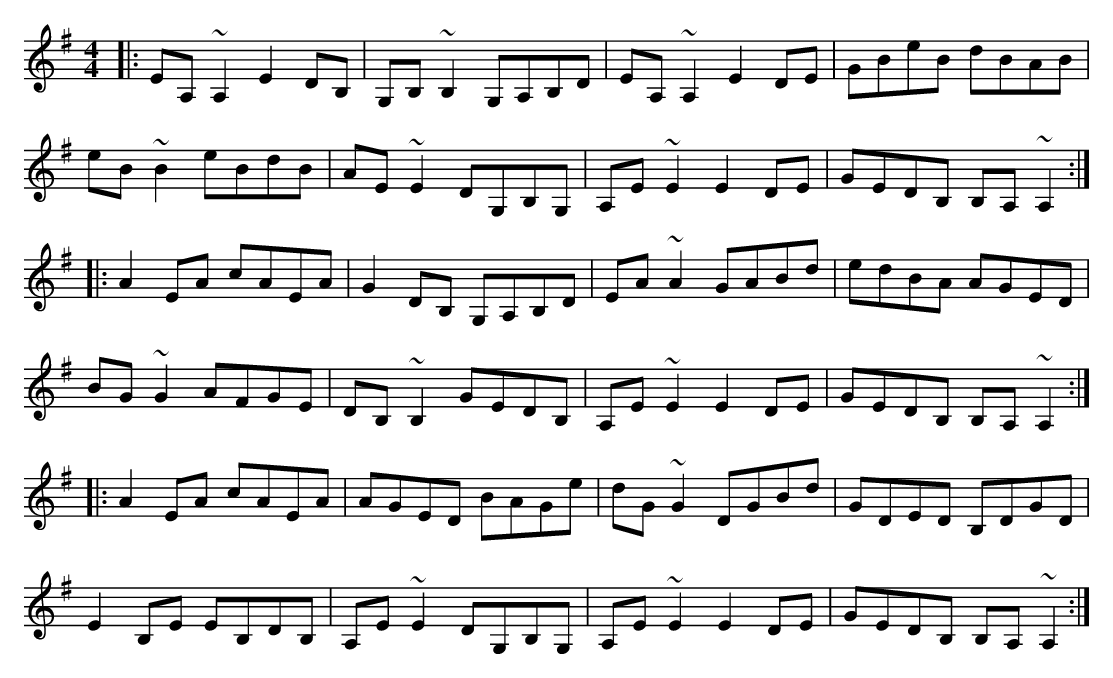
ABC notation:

X:1
M:4/4
K:Ador
|:EA,~A,2 E2DB,|G,B,~B,2 G,A,B,D|EA,~A,2 E2DE|GBeB dBAB|
eB~B2 eBdB|AE~E2 DG,B,G,|A,E~E2 E2DE|GEDB, B,A,~A,2:|
|:A2EA cAEA|G2DB, G,A,B,D|EA~A2 GABd|edBA AGED|
BG~G2 AFGE|DB,~B,2 GEDB,|A,E~E2 E2DE|GEDB, B,A,~A,2:|
|:A2EA cAEA|AGED BAGe|dG~G2 DGBd|GDED B,DGD|
E2B,E EB,DB,|A,E~E2 DG,B,G,|A,E~E2 E2DE|GEDB, B,A,~A,2:|
